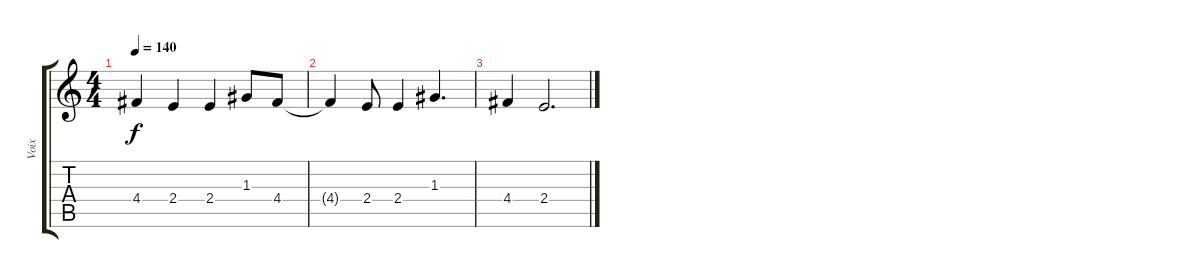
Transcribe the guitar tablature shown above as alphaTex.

\track ("Voix" "Voix") {instrument acousticguitarsteel}
\staff {score tabs}
\tuning (E4 B3 G3 D3 A2 E2) {hide}
\ts (4 4)
\tempo 140
\clef g2
\ks c
4.4.4{dy f} 2.4.4 2.4.4 1.3.8 4.4.8 |
4.4{t}.4 2.4.8 2.4.4 1.3.4{d} |
4.4.4 2.4.2{d}
